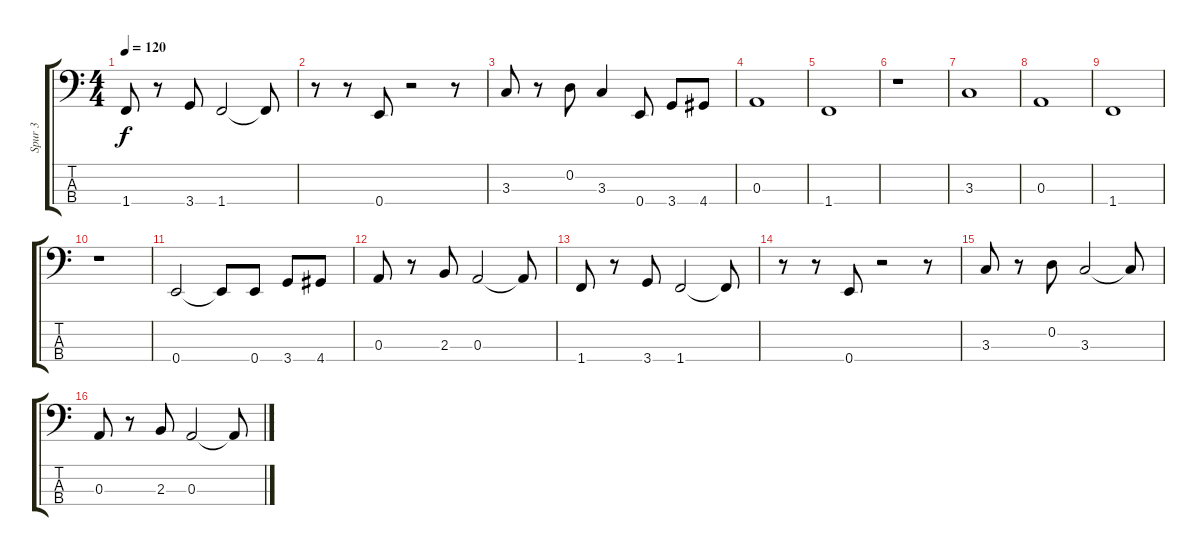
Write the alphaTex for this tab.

\track ("Spur 3" "Spur 3") {instrument synthbass1}
\staff {score tabs}
\tuning (G2 D2 A1 E1) {hide}
\ts (4 4)
\tempo 120
\clef f4
\ks c
1.4.8{dy f} r.8 3.4.8 1.4.2 1.4{t}.8 |
r.8 r.8 0.4.8 r.2 r.8 |
3.3.8 r.8 0.2.8 3.3.4 0.4.8 3.4.8 4.4.8 |
0.3.1 |
1.4.1 |
r.1 |
3.3.1 |
0.3.1 |
1.4.1 |
r.1 |
0.4.2 0.4{t}.8 0.4.8 3.4.8 4.4.8 |
0.3.8 r.8 2.3.8 0.3.2 0.3{t}.8 |
1.4.8 r.8 3.4.8 1.4.2 1.4{t}.8 |
r.8 r.8 0.4.8 r.2 r.8 |
3.3.8 r.8 0.2.8 3.3.2 3.3{t}.8 |
0.3.8 r.8 2.3.8 0.3.2 0.3{t}.8
